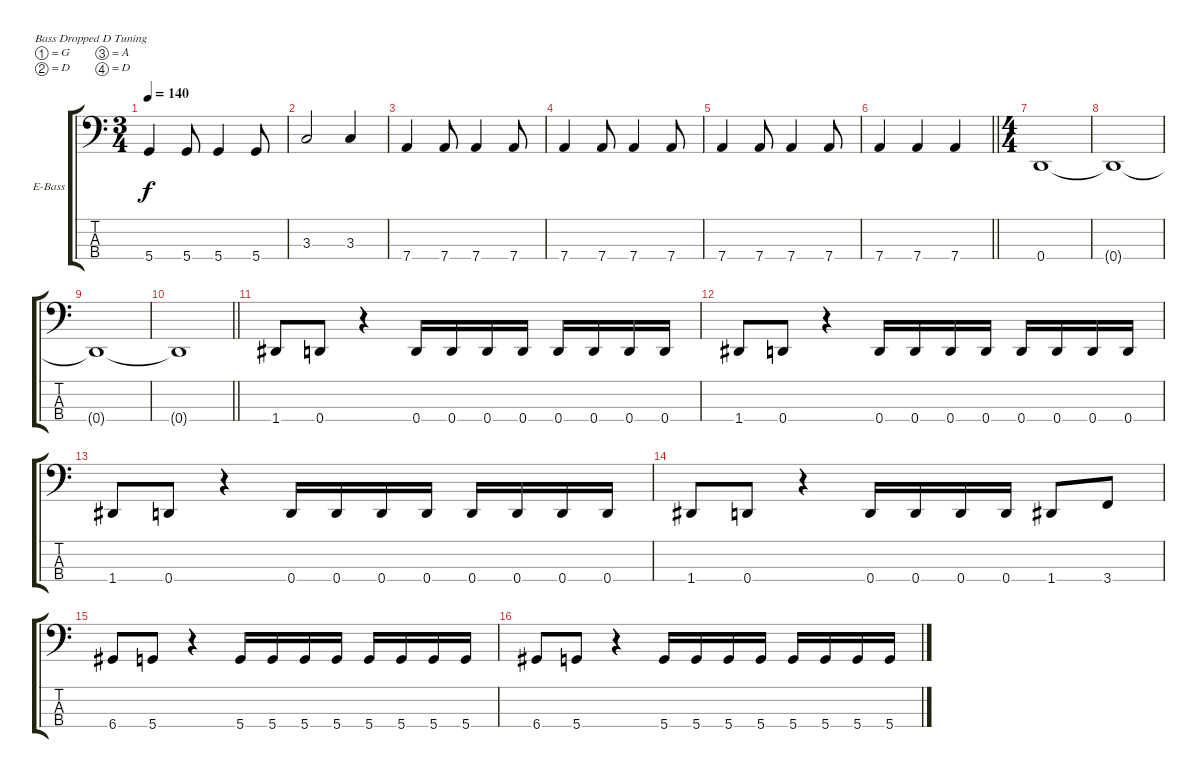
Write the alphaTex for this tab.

\bracketExtendMode groupsimilarinstruments
\firstSystemTrackNameOrientation horizontal
\otherSystemsTrackNameOrientation horizontal
\track ("Bass" "E-Bass") {instrument electricbasspick}
\staff {score tabs}
\tuning (G2 D2 A1 D1)
\ts (3 4)
\tempo 140
\clef f4
\ks c
5.4.4{dy f} 5.4.8 5.4.4 5.4.8 |
3.3.2 3.3.4 |
7.4.4 7.4.8 7.4.4 7.4.8 |
7.4.4 7.4.8 7.4.4 7.4.8 |
7.4.4 7.4.8 7.4.4 7.4.8 |
\barLineRight lightlight
7.4.4 7.4.4 7.4.4 |
\ts (4 4)
\beaming (8 2 2 2 2)
0.4.1 |
0.4{t}.1 |
0.4{t}.1 |
\barLineRight lightlight
0.4{t}.1 |
1.4.8 0.4.8 r.4 0.4.16 0.4.16 0.4.16 0.4.16 0.4.16 0.4.16 0.4.16 0.4.16 |
1.4.8 0.4.8 r.4 0.4.16 0.4.16 0.4.16 0.4.16 0.4.16 0.4.16 0.4.16 0.4.16 |
1.4.8 0.4.8 r.4 0.4.16 0.4.16 0.4.16 0.4.16 0.4.16 0.4.16 0.4.16 0.4.16 |
1.4.8 0.4.8 r.4 0.4.16 0.4.16 0.4.16 0.4.16 1.4.8 3.4.8 |
6.4.8 5.4.8 r.4 5.4.16 5.4.16 5.4.16 5.4.16 5.4.16 5.4.16 5.4.16 5.4.16 |
6.4.8 5.4.8 r.4 5.4.16 5.4.16 5.4.16 5.4.16 5.4.16 5.4.16 5.4.16 5.4.16
